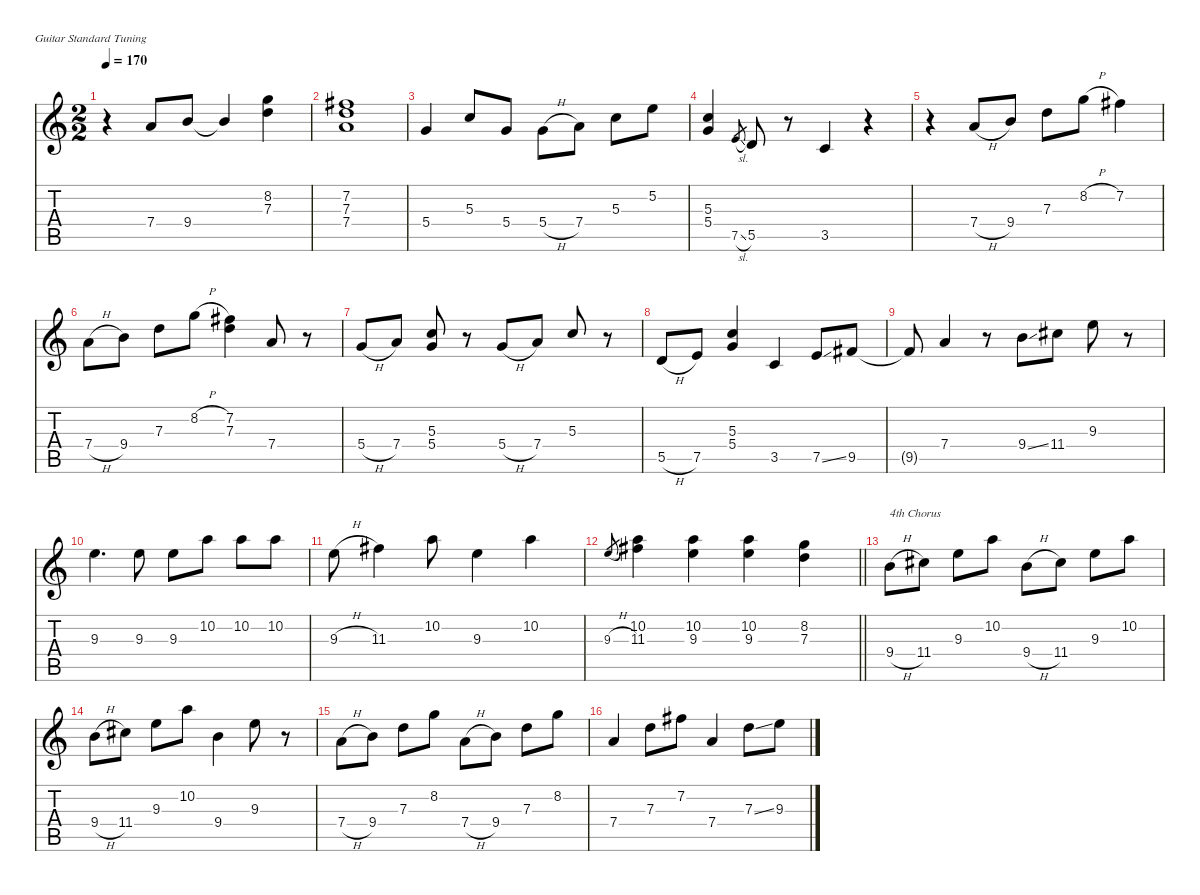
\defaultSystemsLayout 4
\hideDynamics
\bracketExtendMode nobrackets
\singleTrackTrackNamePolicy hidden
\multiTrackTrackNamePolicy hidden
\firstSystemTrackNameMode fullname
\firstSystemTrackNameOrientation horizontal
\otherSystemsTrackNameOrientation horizontal
\track ("Electric guitar" "el.guit.") {instrument electricguitarclean}
\staff {score tabs}
\tuning (E4 B3 G3 D3 A2 E2)
\ts (2 2)
\tempo 170
\clef g2
\ks c
r.4{dy f beam Down} 7.4.8{beam Up} 9.4.8{beam Up} 9.4{t}.4{beam Up} (8.2 7.3).4{beam Down} |
(7.2{acc #} 7.3 7.4).1{beam Down} |
5.4.4{beam Up} 5.3.8{beam Up} 5.4.8{beam Up} 5.4{h}.8{beam Down} 7.4.8{beam Down} 5.3.8{beam Down} 5.2.8{beam Down} |
(5.3 5.4).4{beam Up} 7.5{sl}.8{gr dy mf beam Up} 5.5.8{dy f beam Up} r.8{beam Up} 3.5.4{beam Up} r.4{beam Up} |
r.4{beam Down} 7.4{h}.8{beam Up} 9.4.8{beam Up} 7.3.8{beam Down} 8.2{h}.8{beam Down} 7.2{acc #}.4{beam Down} |
7.4{h}.8{beam Down} 9.4.8{beam Down} 7.3.8{beam Down} 8.2{h}.8{beam Down} (7.2{acc #} 7.3).4{beam Down} 7.4.8{beam Up} r.8{beam Up} |
5.4{h}.8{beam Up} 7.4.8{beam Up} (5.3 5.4).8{beam Up} r.8{beam Up} 5.4{h}.8{beam Up} 7.4.8{beam Up} 5.3.8{beam Up} r.8{beam Up} |
5.5{h}.8{beam Up} 7.5.8{beam Up} (5.3 5.4).4{beam Up} 3.5.4{beam Up} 7.5{ss}.8{beam Up} 9.5{acc #}.8{beam Up} |
9.5{t acc #}.8{beam Up} 7.4.4{beam Up} r.8{beam Up} 9.4{ss}.8{beam Down} 11.4{acc #}.8{beam Down} 9.3.8{beam Down} r.8{beam Down} |
9.3.4{d beam Down} 9.3.8{beam Down} 9.3.8{beam Down} 10.2.8{beam Down} 10.2.8{beam Down} 10.2.8{beam Down} |
9.3{h}.8{beam Down} 11.3{acc #}.4{beam Down} 10.2.8{beam Down} 9.3.4{beam Down} 10.2.4{beam Down} |
\barLineRight lightlight
9.3{h}.8{gr dy mf beam Up} (10.2 11.3{acc #}).4{dy f beam Down} (10.2 9.3).4{beam Down} (10.2 9.3).4{beam Down} (8.2 7.3).4{beam Down} |
9.4{h}.8{txt "4th Chorus" beam Down} 11.4{acc #}.8{beam Down} 9.3.8{beam Down} 10.2.8{beam Down} 9.4{h}.8{beam Down} 11.4{acc #}.8{beam Down} 9.3.8{beam Down} 10.2.8{beam Down} |
9.4{h}.8{beam Down} 11.4{acc #}.8{beam Down} 9.3.8{beam Down} 10.2.8{beam Down} 9.4.4{beam Down} 9.3.8{beam Down} r.8{beam Down} |
7.4{h}.8{beam Down} 9.4.8{beam Down} 7.3.8{beam Down} 8.2.8{beam Down} 7.4{h}.8{beam Down} 9.4.8{beam Down} 7.3.8{beam Down} 8.2.8{beam Down} |
7.4.4{beam Up} 7.3.8{beam Down} 7.2{acc #}.8{beam Down} 7.4.4{beam Up} 7.3{ss}.8{beam Down} 9.3.8{beam Down}
